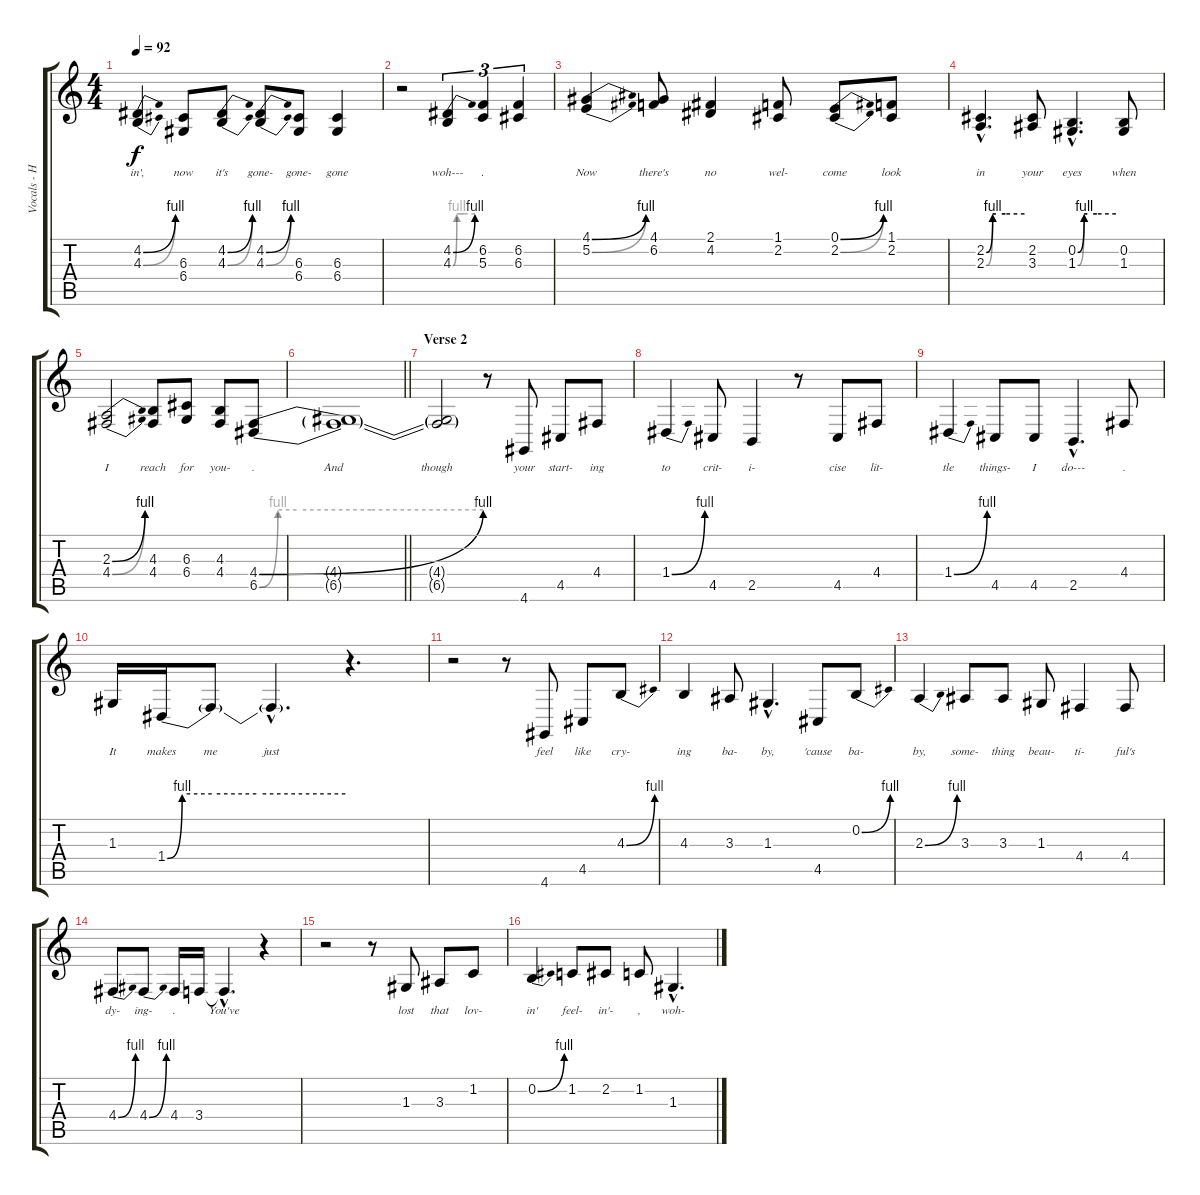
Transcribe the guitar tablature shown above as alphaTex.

\track ("Vocals - Hatfield + Medley" "Vocals - H") {instrument altosax}
\staff {score tabs}
\tuning (E4 B3 G3 D3 A2 E2) {hide}
\ts (4 4)
\tempo 92
\clef g2
\ks c
(4.2{be (bend 0 0 60 4)} 4.3{be (bend 0 0 60 4)}).4{lyrics (0 "in',") lyrics (1 "") lyrics (2 "") lyrics (3 "") lyrics (4 "") dy f} (6.3 6.4).8{lyrics (0 "now") lyrics (1 "") lyrics (2 "") lyrics (3 "") lyrics (4 "")} (4.2{be (bend 0 0 60 4)} 4.3{be (bend 0 0 60 4)}).8{lyrics (0 "it's") lyrics (1 "") lyrics (2 "") lyrics (3 "") lyrics (4 "")} (4.2{be (bend 0 0 60 4)} 4.3{be (bend 0 0 60 4)}).8{lyrics (0 "gone-") lyrics (1 "") lyrics (2 "") lyrics (3 "") lyrics (4 "")} (6.3 6.4).8{lyrics (0 "gone-") lyrics (1 "") lyrics (2 "") lyrics (3 "") lyrics (4 "")} (6.3 6.4).4{lyrics (0 "gone") lyrics (1 "") lyrics (2 "") lyrics (3 "") lyrics (4 "")} |
r.2 (4.2{be (bend 0 0 60 4)} 4.3{be (custom 0 0 10 4 15 4 30 4 60 4)}).4{tu (3 2) lyrics (0 "woh---") lyrics (1 "") lyrics (2 "") lyrics (3 "") lyrics (4 "")} (6.2 5.3).4{tu (3 2) lyrics (0 ".") lyrics (1 "") lyrics (2 "") lyrics (3 "") lyrics (4 "")} (6.2 6.3).4{tu (3 2) lyrics (0 "") lyrics (1 "") lyrics (2 "") lyrics (3 "") lyrics (4 "")} |
(4.1{be (bend 0 0 60 4)} 5.2{be (bend 0 0 60 4)}).4{lyrics (0 "Now") lyrics (1 "") lyrics (2 "") lyrics (3 "") lyrics (4 "")} (4.1 6.2).8{lyrics (0 "there's") lyrics (1 "") lyrics (2 "") lyrics (3 "") lyrics (4 "")} (2.1 4.2).4{lyrics (0 "no") lyrics (1 "") lyrics (2 "") lyrics (3 "") lyrics (4 "")} (1.1 2.2).8{lyrics (0 "wel-") lyrics (1 "") lyrics (2 "") lyrics (3 "") lyrics (4 "")} (0.1{be (bend 0 0 60 4)} 2.2{be (bend 0 0 60 4)}).8{lyrics (0 "come") lyrics (1 "") lyrics (2 "") lyrics (3 "") lyrics (4 "")} (1.1 2.2).8{lyrics (0 "look") lyrics (1 "") lyrics (2 "") lyrics (3 "") lyrics (4 "")} |
(2.2{be (custom 0 0 10 4 15 4 30 4 60 4) hac} 2.3{be (custom 0 0 10 4 15 4 30 4 60 4) hac}).4{d lyrics (0 "in") lyrics (1 "") lyrics (2 "") lyrics (3 "") lyrics (4 "")} (2.2 3.3).8{lyrics (0 "your") lyrics (1 "") lyrics (2 "") lyrics (3 "") lyrics (4 "")} (0.2{be (custom 0 0 10 4 15 4 30 4 60 4) hac} 1.3{be (custom 0 0 10 4 15 4 30 4 60 4) hac}).4{d lyrics (0 "eyes") lyrics (1 "") lyrics (2 "") lyrics (3 "") lyrics (4 "")} (0.2 1.3).8{lyrics (0 "when") lyrics (1 "") lyrics (2 "") lyrics (3 "") lyrics (4 "")} |
(2.3{be (bend 0 0 60 4)} 4.4{be (bend 0 0 60 4)}).2{lyrics (0 "I") lyrics (1 "") lyrics (2 "") lyrics (3 "") lyrics (4 "")} (4.3 4.4).8{lyrics (0 "reach") lyrics (1 "") lyrics (2 "") lyrics (3 "") lyrics (4 "")} (6.3 6.4).8{lyrics (0 "for") lyrics (1 "") lyrics (2 "") lyrics (3 "") lyrics (4 "")} (4.3 4.4).8{lyrics (0 "you-") lyrics (1 "") lyrics (2 "") lyrics (3 "") lyrics (4 "")} (4.4{be (bend 0 0 60 4)} 6.5{be (custom 0 0 5 4 10 4 30 4 60 4)}).8{lyrics (0 ".") lyrics (1 "") lyrics (2 "") lyrics (3 "") lyrics (4 "") volume 0} |
\barLineRight lightlight
(4.4{t} 6.5{t}).1{lyrics (0 "And") lyrics (1 "") lyrics (2 "") lyrics (3 "") lyrics (4 "")} |
\section ("" "Verse 2")
(4.4{t} 6.5{t}).2{lyrics (0 "though") lyrics (1 "") lyrics (2 "") lyrics (3 "") lyrics (4 "")} r.8{volume 13} 4.6.8{lyrics (0 "your") lyrics (1 "") lyrics (2 "") lyrics (3 "") lyrics (4 "")} 4.5.8{lyrics (0 "start-") lyrics (1 "") lyrics (2 "") lyrics (3 "") lyrics (4 "")} 4.4.8{lyrics (0 "ing") lyrics (1 "") lyrics (2 "") lyrics (3 "") lyrics (4 "")} |
1.4{be (bend 0 0 60 4)}.4{lyrics (0 "to") lyrics (1 "") lyrics (2 "") lyrics (3 "") lyrics (4 "")} 4.5.8{lyrics (0 "crit-") lyrics (1 "") lyrics (2 "") lyrics (3 "") lyrics (4 "")} 2.5.4{lyrics (0 "i-") lyrics (1 "") lyrics (2 "") lyrics (3 "") lyrics (4 "")} r.8 4.5.8{lyrics (0 "cise") lyrics (1 "") lyrics (2 "") lyrics (3 "") lyrics (4 "")} 4.4.8{lyrics (0 "lit-") lyrics (1 "") lyrics (2 "") lyrics (3 "") lyrics (4 "")} |
1.4{be (bend 0 0 60 4)}.4{lyrics (0 "tle") lyrics (1 "") lyrics (2 "") lyrics (3 "") lyrics (4 "")} 4.5.8{lyrics (0 "things-") lyrics (1 "") lyrics (2 "") lyrics (3 "") lyrics (4 "")} 4.5.8{lyrics (0 "I") lyrics (1 "") lyrics (2 "") lyrics (3 "") lyrics (4 "")} 2.5{hac}.4{d lyrics (0 "do---") lyrics (1 "") lyrics (2 "") lyrics (3 "") lyrics (4 "")} 4.4.8{lyrics (0 ".") lyrics (1 "") lyrics (2 "") lyrics (3 "") lyrics (4 "")} |
1.3.16{lyrics (0 "It") lyrics (1 "") lyrics (2 "") lyrics (3 "") lyrics (4 "")} 1.4{be (custom 0 0 5 4 15 4 30 4 60 4)}.16{lyrics (0 "makes") lyrics (1 "") lyrics (2 "") lyrics (3 "") lyrics (4 "")} 1.4{t}.8{lyrics (0 "me") lyrics (1 "") lyrics (2 "") lyrics (3 "") lyrics (4 "")} 1.4{hac t}.4{d lyrics (0 "just") lyrics (1 "") lyrics (2 "") lyrics (3 "") lyrics (4 "")} r.4{d} |
r.2 r.8 4.6.8{lyrics (0 "feel") lyrics (1 "") lyrics (2 "") lyrics (3 "") lyrics (4 "")} 4.5.8{lyrics (0 "like") lyrics (1 "") lyrics (2 "") lyrics (3 "") lyrics (4 "")} 4.3{be (bend 0 0 60 4)}.8{lyrics (0 "cry-") lyrics (1 "") lyrics (2 "") lyrics (3 "") lyrics (4 "")} |
4.3.4{lyrics (0 "ing") lyrics (1 "") lyrics (2 "") lyrics (3 "") lyrics (4 "")} 3.3.8{lyrics (0 "ba-") lyrics (1 "") lyrics (2 "") lyrics (3 "") lyrics (4 "")} 1.3{hac}.4{d lyrics (0 "by,") lyrics (1 "") lyrics (2 "") lyrics (3 "") lyrics (4 "")} 4.5.8{lyrics (0 "'cause") lyrics (1 "") lyrics (2 "") lyrics (3 "") lyrics (4 "")} 0.2{be (bend 0 0 60 4)}.8{lyrics (0 "ba-") lyrics (1 "") lyrics (2 "") lyrics (3 "") lyrics (4 "")} |
2.3{be (bend 0 0 60 4)}.4{lyrics (0 "by,") lyrics (1 "") lyrics (2 "") lyrics (3 "") lyrics (4 "")} 3.3.8{lyrics (0 "some-") lyrics (1 "") lyrics (2 "") lyrics (3 "") lyrics (4 "")} 3.3.8{lyrics (0 "thing") lyrics (1 "") lyrics (2 "") lyrics (3 "") lyrics (4 "")} 1.3.8{lyrics (0 "beau-") lyrics (1 "") lyrics (2 "") lyrics (3 "") lyrics (4 "")} 4.4.4{lyrics (0 "ti-") lyrics (1 "") lyrics (2 "") lyrics (3 "") lyrics (4 "")} 4.4.8{lyrics (0 "ful's") lyrics (1 "") lyrics (2 "") lyrics (3 "") lyrics (4 "")} |
4.4{be (bend 0 0 60 4)}.8{lyrics (0 "dy-") lyrics (1 "") lyrics (2 "") lyrics (3 "") lyrics (4 "")} 4.4{be (bend 0 0 60 4)}.8{lyrics (0 "ing-") lyrics (1 "") lyrics (2 "") lyrics (3 "") lyrics (4 "")} 4.4.16{lyrics (0 ".") lyrics (1 "") lyrics (2 "") lyrics (3 "") lyrics (4 "")} 3.4.16{lyrics (0 "") lyrics (1 "") lyrics (2 "") lyrics (3 "") lyrics (4 "")} 3.4{hac t}.4{d lyrics (0 "You've") lyrics (1 "") lyrics (2 "") lyrics (3 "") lyrics (4 "")} r.4 |
r.2 r.8 1.3.8{lyrics (0 "lost") lyrics (1 "") lyrics (2 "") lyrics (3 "") lyrics (4 "")} 3.3.8{lyrics (0 "that") lyrics (1 "") lyrics (2 "") lyrics (3 "") lyrics (4 "")} 1.2.8{lyrics (0 "lov-") lyrics (1 "") lyrics (2 "") lyrics (3 "") lyrics (4 "")} |
0.2{be (bend 0 0 60 4)}.4{lyrics (0 "in'") lyrics (1 "") lyrics (2 "") lyrics (3 "") lyrics (4 "")} 1.2.8{lyrics (0 "feel-") lyrics (1 "") lyrics (2 "") lyrics (3 "") lyrics (4 "")} 2.2.8{lyrics (0 "in'-") lyrics (1 "") lyrics (2 "") lyrics (3 "") lyrics (4 "")} 1.2.8{lyrics (0 ",") lyrics (1 "") lyrics (2 "") lyrics (3 "") lyrics (4 "")} 1.3{hac}.4{d lyrics (0 "woh-") lyrics (1 "") lyrics (2 "") lyrics (3 "") lyrics (4 "")}
